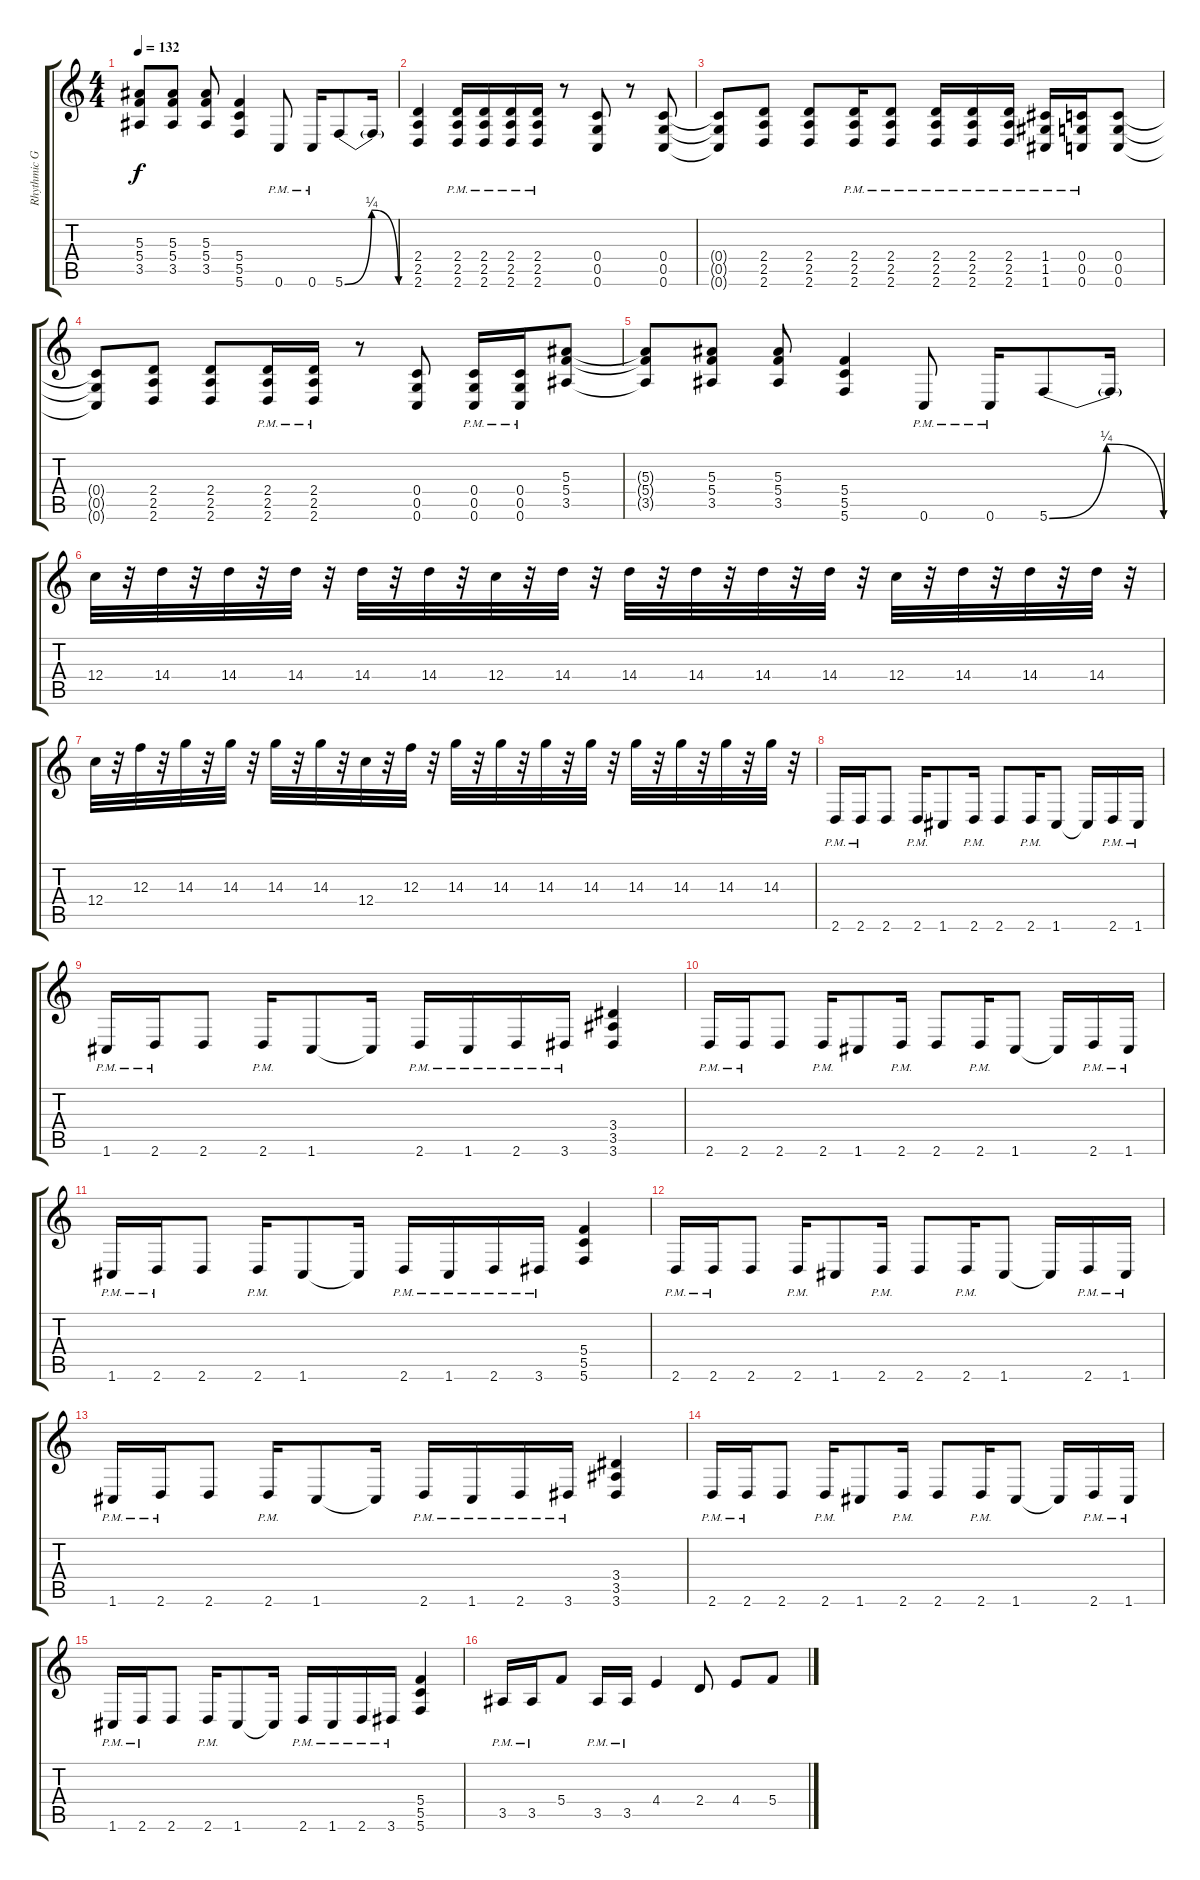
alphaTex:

\track ("Rhythmic Guitar" "Rhythmic G") {instrument distortionguitar}
\staff {score tabs}
\tuning (D4 A3 F3 C3 G2 C2) {hide}
\ts (4 4)
\tempo 132
\clef g2
\ks c
(5.3{t} 5.4{t} 3.5{t}).8{dy f} (5.3 5.4 3.5).8 (5.3 5.4 3.5).8 (5.4 5.5 5.6).4 0.6{pm}.8 0.6{pm}.16 5.6{be (bendrelease 0 0 15 1 45 1 60 0)}.8 5.6{t}.16 |
(2.4 2.5 2.6).4 (2.4{pm} 2.5{pm} 2.6{pm}).16 (2.4{pm} 2.5{pm} 2.6{pm}).16 (2.4{pm} 2.5{pm} 2.6{pm}).16 (2.4{pm} 2.5{pm} 2.6{pm}).16 r.8 (0.4 0.5 0.6).8 r.8 (0.4 0.5 0.6).8 |
(0.4{t} 0.5{t} 0.6{t}).8 (2.4 2.5 2.6).8 (2.4 2.5 2.6).8 (2.4{pm} 2.5{pm} 2.6{pm}).16 (2.4{pm} 2.5{pm} 2.6{pm}).8 (2.4{pm} 2.5{pm} 2.6{pm}).16 (2.4{pm} 2.5{pm} 2.6{pm}).16 (2.4{pm} 2.5{pm} 2.6{pm}).16 (1.4{pm} 1.5{pm} 1.6{pm}).16 (0.4{pm} 0.5{pm} 0.6{pm}).16 (0.4 0.5 0.6).8 |
(0.4{t} 0.5{t} 0.6{t}).8 (2.4 2.5 2.6).8 (2.4 2.5 2.6).8 (2.4{pm} 2.5{pm} 2.6{pm}).16 (2.4{pm} 2.5{pm} 2.6{pm}).16 r.8 (0.4 0.5 0.6).8 (0.4{pm} 0.5{pm} 0.6{pm}).16 (0.4{pm} 0.5{pm} 0.6{pm}).16 (5.3 5.4 3.5).8 |
(5.3{t} 5.4{t} 3.5{t}).8 (5.3 5.4 3.5).8 (5.3 5.4 3.5).8 (5.4 5.5 5.6).4 0.6{pm}.8 0.6{pm}.16 5.6{be (bendrelease 0 0 15 1 45 1 60 0)}.8 5.6{t}.16 |
12.4.32 r.32 14.4.32 r.32 14.4.32 r.32 14.4.32 r.32 14.4.32 r.32 14.4.32 r.32 12.4.32 r.32 14.4.32 r.32 14.4.32 r.32 14.4.32 r.32 14.4.32 r.32 14.4.32 r.32 12.4.32 r.32 14.4.32 r.32 14.4.32 r.32 14.4.32 r.32 |
12.4.32 r.32 12.3.32 r.32 14.3.32 r.32 14.3.32 r.32 14.3.32 r.32 14.3.32 r.32 12.4.32 r.32 12.3.32 r.32 14.3.32 r.32 14.3.32 r.32 14.3.32 r.32 14.3.32 r.32 14.3.32 r.32 14.3.32 r.32 14.3.32 r.32 14.3.32 r.32 |
2.6{pm}.16 2.6{pm}.16 2.6.8 2.6{pm}.16 1.6.8 2.6{pm}.16 2.6.8 2.6{pm}.16 1.6.8 1.6{t}.16 2.6{pm}.16 1.6{pm}.16 |
1.6{pm}.16 2.6{pm}.16 2.6.8 2.6{pm}.16 1.6.8 1.6{t}.16 2.6{pm}.16 1.6{pm}.16 2.6{pm}.16 3.6{pm}.16 (3.4 3.5 3.6).4 |
2.6{pm}.16 2.6{pm}.16 2.6.8 2.6{pm}.16 1.6.8 2.6{pm}.16 2.6.8 2.6{pm}.16 1.6.8 1.6{t}.16 2.6{pm}.16 1.6{pm}.16 |
1.6{pm}.16 2.6{pm}.16 2.6.8 2.6{pm}.16 1.6.8 1.6{t}.16 2.6{pm}.16 1.6{pm}.16 2.6{pm}.16 3.6{pm}.16 (5.4 5.5 5.6).4 |
2.6{pm}.16 2.6{pm}.16 2.6.8 2.6{pm}.16 1.6.8 2.6{pm}.16 2.6.8 2.6{pm}.16 1.6.8 1.6{t}.16 2.6{pm}.16 1.6{pm}.16 |
1.6{pm}.16 2.6{pm}.16 2.6.8 2.6{pm}.16 1.6.8 1.6{t}.16 2.6{pm}.16 1.6{pm}.16 2.6{pm}.16 3.6{pm}.16 (3.4 3.5 3.6).4 |
2.6{pm}.16 2.6{pm}.16 2.6.8 2.6{pm}.16 1.6.8 2.6{pm}.16 2.6.8 2.6{pm}.16 1.6.8 1.6{t}.16 2.6{pm}.16 1.6{pm}.16 |
1.6{pm}.16 2.6{pm}.16 2.6.8 2.6{pm}.16 1.6.8 1.6{t}.16 2.6{pm}.16 1.6{pm}.16 2.6{pm}.16 3.6{pm}.16 (5.4 5.5 5.6).4 |
3.5{pm}.16 3.5{pm}.16 5.4.8 3.5{pm}.16 3.5{pm}.16 4.4.4 2.4.8 4.4.8 5.4.8
